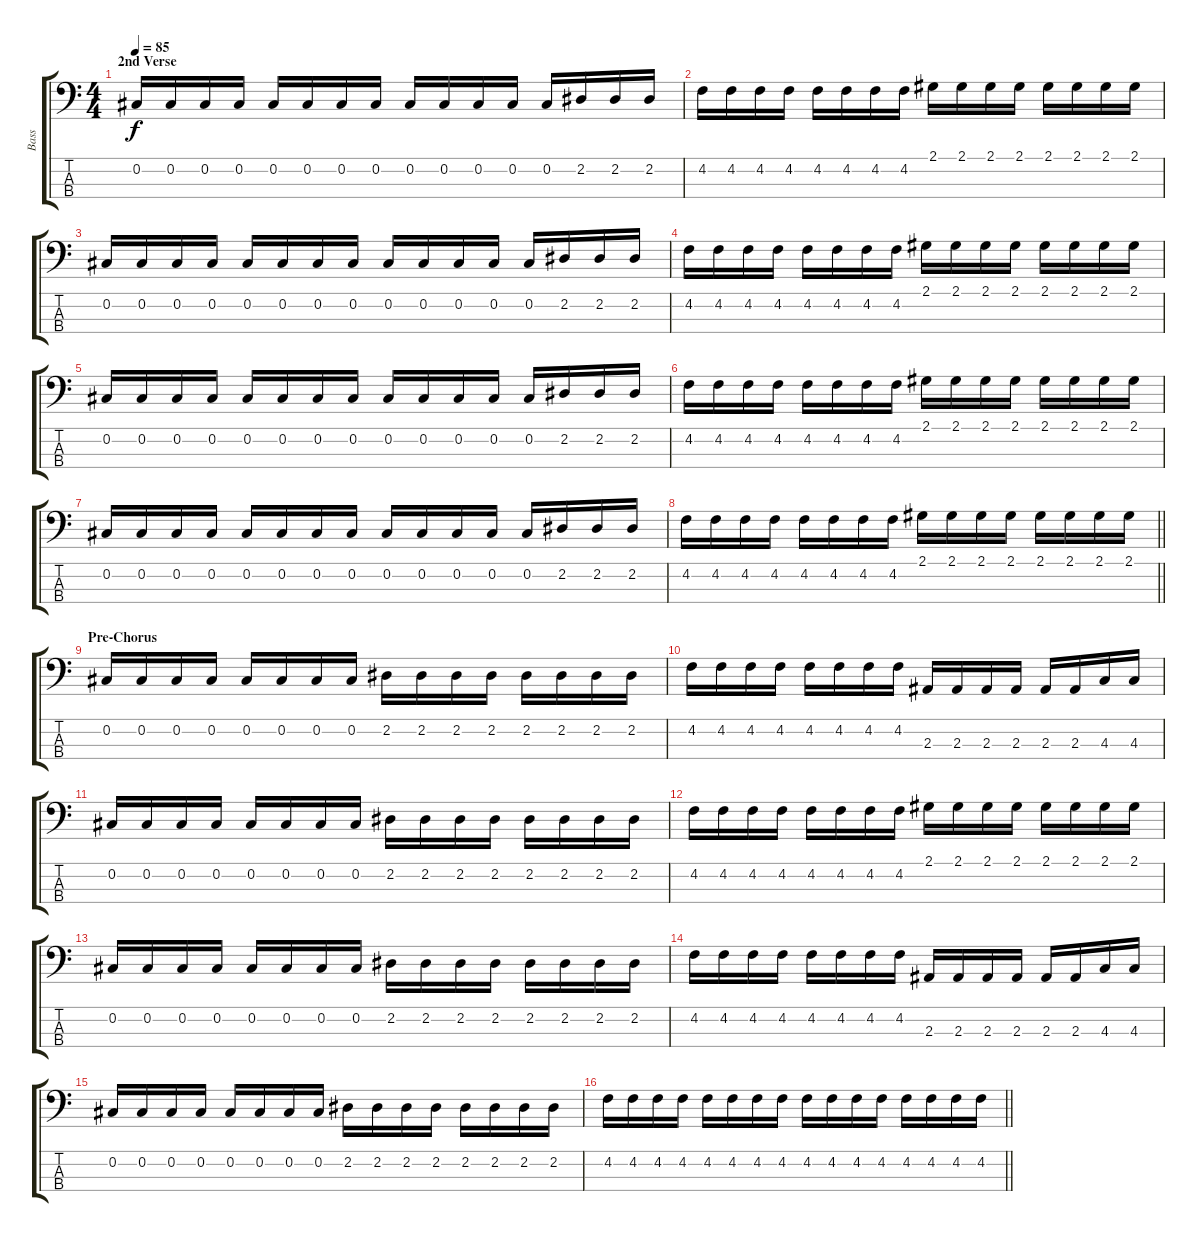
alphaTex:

\track ("Bass" "Bass") {instrument electricbasspick}
\staff {score tabs}
\tuning (Gb2 Db2 Ab1 Db1) {hide}
\ts (4 4)
\section ("" "2nd Verse")
\tempo 85
\clef f4
\ks c
0.2.16{dy f} 0.2.16 0.2.16 0.2.16 0.2.16 0.2.16 0.2.16 0.2.16 0.2.16 0.2.16 0.2.16 0.2.16 0.2.16 2.2.16 2.2.16 2.2.16 |
4.2.16 4.2.16 4.2.16 4.2.16 4.2.16 4.2.16 4.2.16 4.2.16 2.1.16 2.1.16 2.1.16 2.1.16 2.1.16 2.1.16 2.1.16 2.1.16 |
0.2.16 0.2.16 0.2.16 0.2.16 0.2.16 0.2.16 0.2.16 0.2.16 0.2.16 0.2.16 0.2.16 0.2.16 0.2.16 2.2.16 2.2.16 2.2.16 |
4.2.16 4.2.16 4.2.16 4.2.16 4.2.16 4.2.16 4.2.16 4.2.16 2.1.16 2.1.16 2.1.16 2.1.16 2.1.16 2.1.16 2.1.16 2.1.16 |
0.2.16 0.2.16 0.2.16 0.2.16 0.2.16 0.2.16 0.2.16 0.2.16 0.2.16 0.2.16 0.2.16 0.2.16 0.2.16 2.2.16 2.2.16 2.2.16 |
4.2.16 4.2.16 4.2.16 4.2.16 4.2.16 4.2.16 4.2.16 4.2.16 2.1.16 2.1.16 2.1.16 2.1.16 2.1.16 2.1.16 2.1.16 2.1.16 |
0.2.16 0.2.16 0.2.16 0.2.16 0.2.16 0.2.16 0.2.16 0.2.16 0.2.16 0.2.16 0.2.16 0.2.16 0.2.16 2.2.16 2.2.16 2.2.16 |
\barLineRight lightlight
4.2.16 4.2.16 4.2.16 4.2.16 4.2.16 4.2.16 4.2.16 4.2.16 2.1.16 2.1.16 2.1.16 2.1.16 2.1.16 2.1.16 2.1.16 2.1.16 |
\section ("" "Pre-Chorus")
0.2.16 0.2.16 0.2.16 0.2.16 0.2.16 0.2.16 0.2.16 0.2.16 2.2.16 2.2.16 2.2.16 2.2.16 2.2.16 2.2.16 2.2.16 2.2.16 |
4.2.16 4.2.16 4.2.16 4.2.16 4.2.16 4.2.16 4.2.16 4.2.16 2.3.16 2.3.16 2.3.16 2.3.16 2.3.16 2.3.16 4.3.16 4.3.16 |
0.2.16 0.2.16 0.2.16 0.2.16 0.2.16 0.2.16 0.2.16 0.2.16 2.2.16 2.2.16 2.2.16 2.2.16 2.2.16 2.2.16 2.2.16 2.2.16 |
4.2.16 4.2.16 4.2.16 4.2.16 4.2.16 4.2.16 4.2.16 4.2.16 2.1.16 2.1.16 2.1.16 2.1.16 2.1.16 2.1.16 2.1.16 2.1.16 |
0.2.16 0.2.16 0.2.16 0.2.16 0.2.16 0.2.16 0.2.16 0.2.16 2.2.16 2.2.16 2.2.16 2.2.16 2.2.16 2.2.16 2.2.16 2.2.16 |
4.2.16 4.2.16 4.2.16 4.2.16 4.2.16 4.2.16 4.2.16 4.2.16 2.3.16 2.3.16 2.3.16 2.3.16 2.3.16 2.3.16 4.3.16 4.3.16 |
0.2.16 0.2.16 0.2.16 0.2.16 0.2.16 0.2.16 0.2.16 0.2.16 2.2.16 2.2.16 2.2.16 2.2.16 2.2.16 2.2.16 2.2.16 2.2.16 |
\barLineRight lightlight
4.2.16 4.2.16 4.2.16 4.2.16 4.2.16 4.2.16 4.2.16 4.2.16 4.2.16 4.2.16 4.2.16 4.2.16 4.2.16 4.2.16 4.2.16 4.2.16
